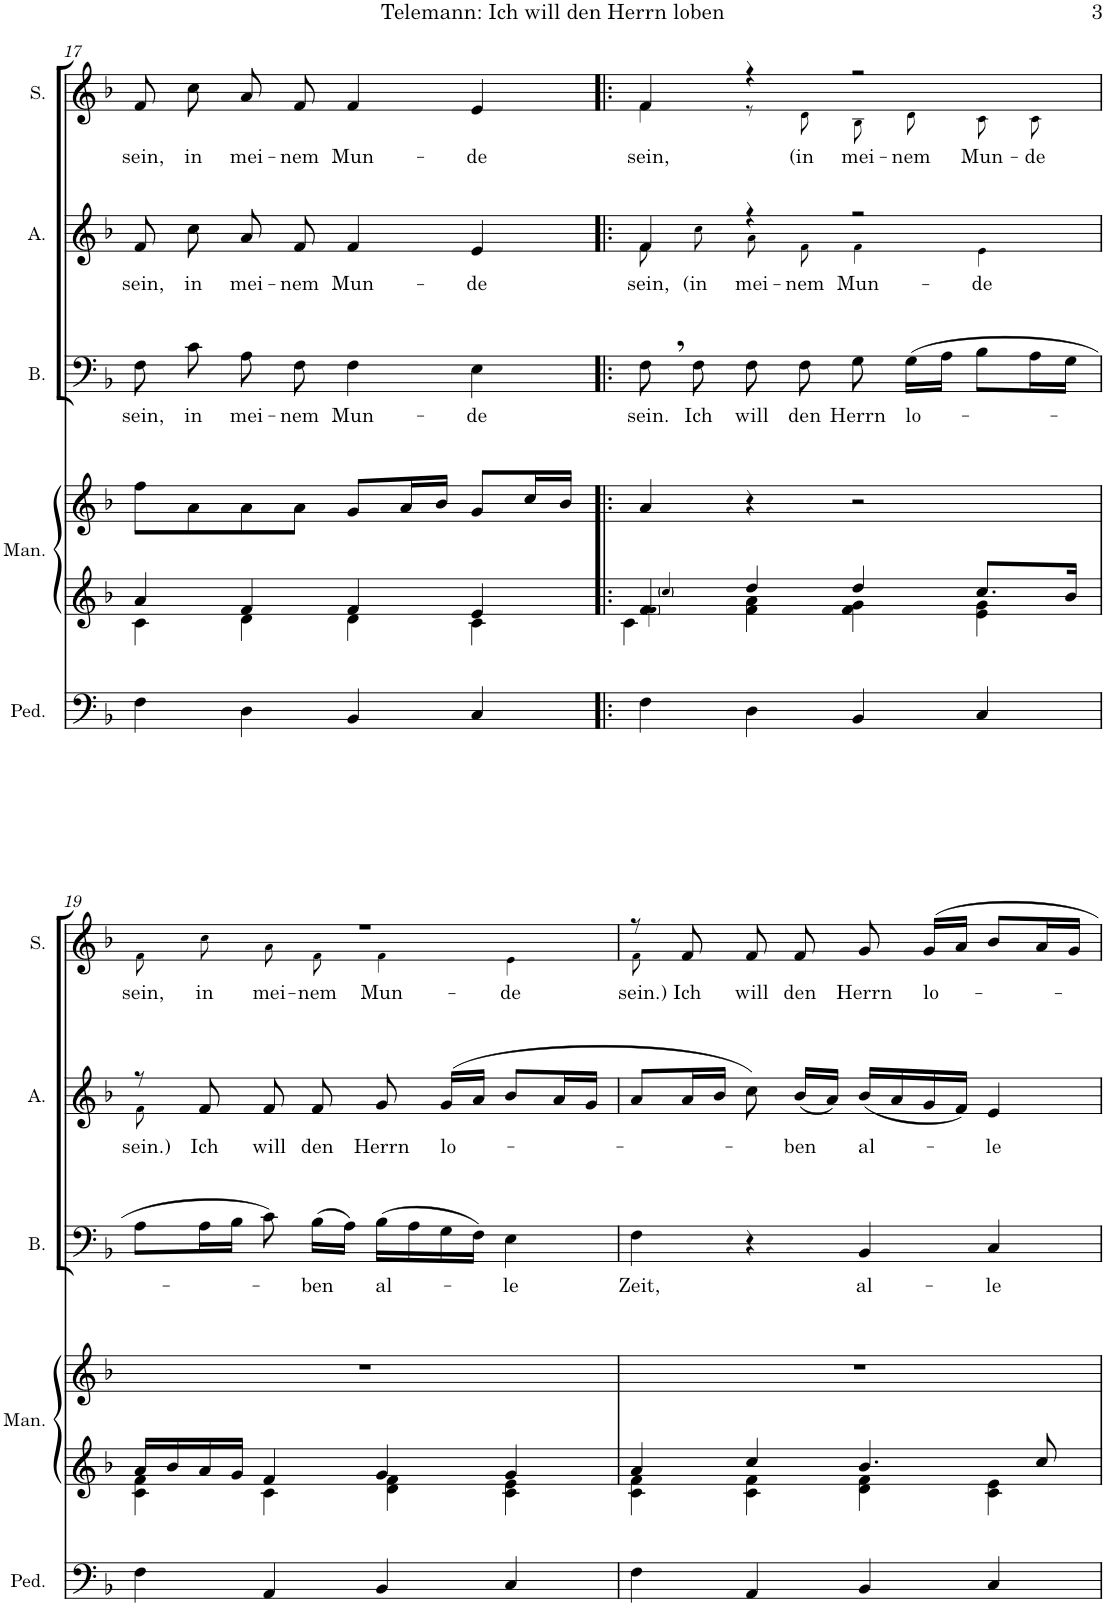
**kern	**kern	**kern	**kern	**text	**kern	**text	**kern	**text
*part5	*part4	*part4	*part3	*part3	*part2	*part2	*part1	*part1
*staff6	*staff5	*staff4	*staff3	*staff3	*staff2	*staff2	*staff1	*staff1
*I"Pedal	*I"Manual	*	*I"Bass	*	*I"Alt	*	*I"Sopran	*
*I'Ped.	*I'Man.	*	*I'B.	*	*I'A.	*	*I'S.	*
!!LO:PB:g=z
*clefF4	*clefG2	*clefG2	*clefF4	*	*clefG2	*	*clefG2	*
*k[b-]	*k[b-]	*k[b-]	*k[b-]	*	*k[b-]	*	*k[b-]	*
*M4/4	*M4/4	*M4/4	*M4/4	*	*M4/4	*	*M4/4	*
*met(c)	*met(c)	*met(c)	*met(c)	*	*met(c)	*	*met(c)	*
=17	=17	=17	=17	=17	=17	=17	=17	=17
*	*^	*	*	*	*	*	*	*
!	!	!	!	!	!LO:LY:b	!	!LO:LY:b	!	!LO:LY:b
4F\	4a/	4c\	8ff\L	8F\	sein,	8f/	sein,	8f/	sein,
!	!	!	!	!	!LO:LY:b	!	!LO:LY:b	!	!LO:LY:b
.	.	.	8a\	8c\	in	8cc\	in	8cc\	in
!	!	!	!	!	!LO:LY:b	!	!LO:LY:b	!	!LO:LY:b
4D\	4f/	4d\	8a\	8A\	mei-	8a/	mei-	8a/	mei-
!	!	!	!	!	!LO:LY:b	!	!LO:LY:b	!	!LO:LY:b
.	.	.	8a\J	8F\	-nem	8f/	-nem	8f/	-nem
!	!	!	!	!	!LO:LY:b	!	!LO:LY:b	!	!LO:LY:b
4BB-/	4f/	4d\	8g/L	4F\	Mun-	4f/	Mun-	4f/	Mun-
.	.	.	16a/L	.	.	.	.	.	.
.	.	.	16b-/JJ	.	.	.	.	.	.
!	!	!	!	!	!LO:LY:b	!	!LO:LY:b	!	!LO:LY:b
4C/	4e/	4c\	8g/L	4E\	-de	4e/	-de	4e/	-de
.	.	.	16cc/L	.	.	.	.	.	.
.	.	.	16b-/JJ	.	.	.	.	.	.
=18!|:	=18!|:	=18!|:	=18!|:	=18!|:	=18!|:	=18!|:	=18!|:	=18!|:	=18!|:
*	*^	*^	*	*	*	*	*	*	*
!	!	!	!	!	!	!	!LO:LY:b	!	!LO:LY:b	!	!LO:LY:b
*	*	*	*	*	*	*	*	*^	*	*^	*
4F\	4f/	4c\	4cc!/	4f!\	4a/	8F,\	sein.	4f/	8f!\	sein,	4f/	4f!\	sein,
!	!	!	!	!	!	!	!LO:LY:b	!	!	!LO:LY:b	!	!	!
.	.	.	.	.	.	8F\	Ich	.	8cc!\	(in	.	.	.
!	!	!	!	!	!	!	!LO:LY:b	!	!	!LO:LY:b	!	!	!
4D\	4dd/	4f\ 4a\	2.ryy	2.ryy	4r	8F\	will	4r	8a!\	mei-	4r	8r	.
!	!	!	!	!	!	!	!LO:LY:b	!	!	!LO:LY:b	!	!	!LO:LY:b
.	.	.	.	.	.	8F\	den	.	8f!\	-nem	.	8d!\	(in
!	!	!	!	!	!	!	!LO:LY:b	!	!	!LO:LY:b	!	!	!LO:LY:b
4BB-/	4dd/	4f\ 4g\	.	.	2r	8G\	Herrn	2r	4f!\	Mun-	2r	8B-!\	mei-
!	!	!	!	!	!	!	!LO:LY:b	!	!	!	!	!	!LO:LY:b
.	.	.	.	.	.	(16G\LL	lo-	.	.	.	.	8d!\	-nem
.	.	.	.	.	.	16A\JJ	.	.	.	.	.	.	.
!	!	!	!	!	!	!	!	!	!	!LO:LY:b	!	!	!LO:LY:b
4C/	8.cc/L	4e\ 4g\	.	.	.	8B-\L	.	.	4e!\	-de	.	8c!\	Mun-
!	!	!	!	!	!	!	!	!	!	!	!	!	!LO:LY:b
.	.	.	.	.	.	16A\L	.	.	.	.	.	8c!\	-de
.	16b-/Jk	.	.	.	.	16G\JJ	.	.	.	.	.	.	.
*	*	*v	*v	*v	*	*	*	*	*	*	*	*	*
!!LO:LB:g=z	!!
=19	=19	=19	=19	=19	=19	=19	=19	=19	=19	=19	=19
!	!	!	!	!	!	!	!	!LO:LY:b	!	!	!LO:LY:b
4F\	16a/LL	4c\ 4f\	1r	8A\L	.	8r	8f!\	sein.)	1r	8f!\	sein,
.	16b-/	.	.	.	.	.	.	.	.	.	.
!	!	!	!	!	!	!	!	!LO:LY:b	!	!	!LO:LY:b
.	16a/	.	.	16A\L	.	8f/	2..ryy	Ich	.	8cc!\	in
.	16g/JJ	.	.	16B-\JJ	.	.	.	.	.	.	.
!	!	!	!	!	!	!	!	!LO:LY:b	!	!	!LO:LY:b
4AA/	4f/	4c\	.	8c\)	.	8f/	.	will	.	8a!\	mei-
!	!	!	!	!	!LO:LY:b	!	!	!LO:LY:b	!	!	!LO:LY:b
.	.	.	.	(16B-\LL	-ben	8f/	.	den	.	8f!\	-nem
.	.	.	.	16A\JJ)	.	.	.	.	.	.	.
!	!	!	!	!	!LO:LY:b	!	!	!LO:LY:b	!	!	!LO:LY:b
4BB-/	4g/	4d\ 4f\	.	(16B-\LL	al-	8g/	.	Herrn	.	4f!\	Mun-
.	.	.	.	16A\	.	.	.	.	.	.	.
!	!	!	!	!	!	!	!	!LO:LY:b	!	!	!
.	.	.	.	16G\	.	(16g/LL	.	lo-	.	.	.
.	.	.	.	16F\JJ)	.	16a/JJ	.	.	.	.	.
!	!	!	!	!	!LO:LY:b	!	!	!	!	!	!LO:LY:b
4C/	4g/	4c\ 4e\	.	4E\	-le	8b-/L	.	.	.	4e!\	-de
.	.	.	.	.	.	16a/L	.	.	.	.	.
.	.	.	.	.	.	16g/JJ	.	.	.	.	.
*	*	*	*	*	*	*v	*v	*	*	*	*
=20	=20	=20	=20	=20	=20	=20	=20	=20	=20	=20
!	!	!	!	!	!LO:LY:b	!	!	!	!	!LO:LY:b
4F\	4a/	4c\ 4f\	1r	4F\	Zeit,	8a/L	.	8r	8f!\	sein.)
!	!	!	!	!	!	!	!	!	!	!LO:LY:b
.	.	.	.	.	.	16a/L	.	8f/	2..ryy	Ich
.	.	.	.	.	.	16b-/JJ	.	.	.	.
!	!	!	!	!	!	!	!	!	!	!LO:LY:b
4AA/	4cc/	4c\ 4f\	.	4r	.	8cc\)	.	8f/	.	will
!	!	!	!	!	!	!	!LO:LY:b	!	!	!LO:LY:b
.	.	.	.	.	.	(16b-/LL	-ben	8f/	.	den
.	.	.	.	.	.	16a/JJ)	.	.	.	.
!	!	!	!	!	!LO:LY:b	!	!LO:LY:b	!	!	!LO:LY:b
4BB-/	4.b-/	4d\ 4f\	.	4BB-/	al-	(16b-/LL	al-	8g/	.	Herrn
.	.	.	.	.	.	16a/	.	.	.	.
!	!	!	!	!	!	!	!	!	!	!LO:LY:b
.	.	.	.	.	.	16g/	.	16g/LL	.	lo-
.	.	.	.	.	.	16f/JJ)	.	16a/JJ	.	.
!	!	!	!	!	!LO:LY:b	!	!LO:LY:b	!	!	!
4C/	.	4c\ 4e\	.	4C/	-le	4e/	-le	8b-/L	.	.
.	8cc/	.	.	.	.	.	.	16a/L	.	.
.	.	.	.	.	.	.	.	16g/JJ	.	.
*	*v	*v	*	*	*	*	*	*v	*v	*
=	=	=	=	=	=	=	=	=
*-	*-	*-	*-	*-	*-	*-	*-	*-
